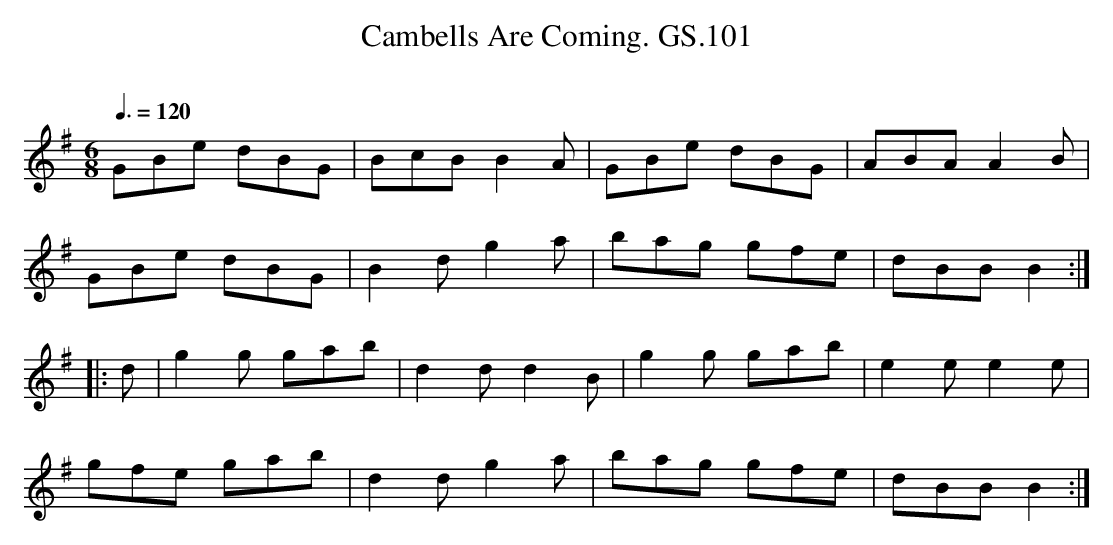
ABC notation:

X:1
T:Cambells Are Coming. GS.101
M:6/8
L:1/8
Q:3/8=120
O:
K:G Major
GBe dBG | BcB B2 A | GBe dBG | ABA A2B |
GBe dBG | B2d g2a | bag gfe |dBB B2 :|
|:d| g2g gab | d2d d2B | g2g gab | e2ee2e |
gfe gab | d2d g2a | bag gfe | dBB B2 :|
